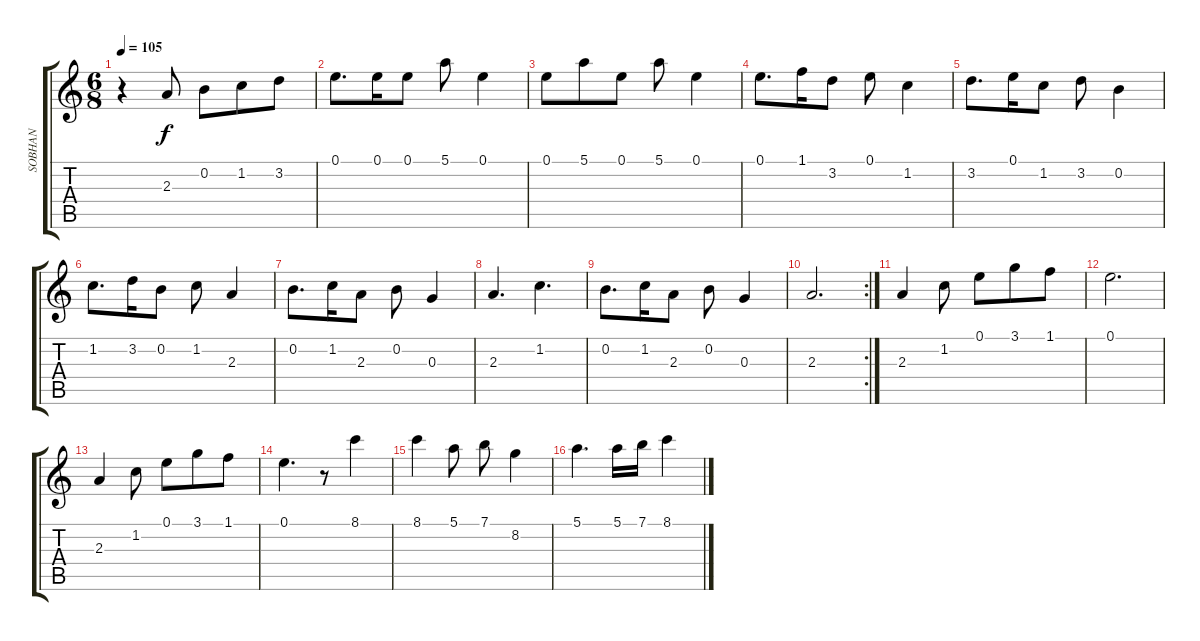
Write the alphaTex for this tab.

\track ("SOBHAN" "SOBHAN") {instrument acousticguitarnylon}
\staff {score tabs}
\tuning (E4 B3 G3 D3 A2 E2) {hide}
\ts (6 8)
\tempo 105
\clef g2
\ks c
r.4{dy f instrument acousticguitarnylon} 2.3.8 0.2.8 1.2.8 3.2.8 |
0.1.8{d} 0.1.16 0.1.8 5.1.8 0.1.4 |
0.1.8 5.1.8 0.1.8 5.1.8 0.1.4 |
0.1.8{d} 1.1.16 3.2.8 0.1.8 1.2.4 |
3.2.8{d} 0.1.16 1.2.8 3.2.8 0.2.4 |
1.2.8{d} 3.2.16 0.2.8 1.2.8 2.3.4 |
0.2.8{d} 1.2.16 2.3.8 0.2.8 0.3.4 |
2.3.4{d} 1.2.4{d} |
0.2.8{d} 1.2.16 2.3.8 0.2.8 0.3.4 |
\rc 2
2.3.2{d} |
2.3.4 1.2.8 0.1.8 3.1.8 1.1.8 |
0.1.2{d} |
2.3.4 1.2.8 0.1.8 3.1.8 1.1.8 |
0.1.4{d} r.8 8.1.4 |
8.1.4 5.1.8 7.1.8 8.2.4 |
5.1.4{d} 5.1.16 7.1.16 8.1.4
